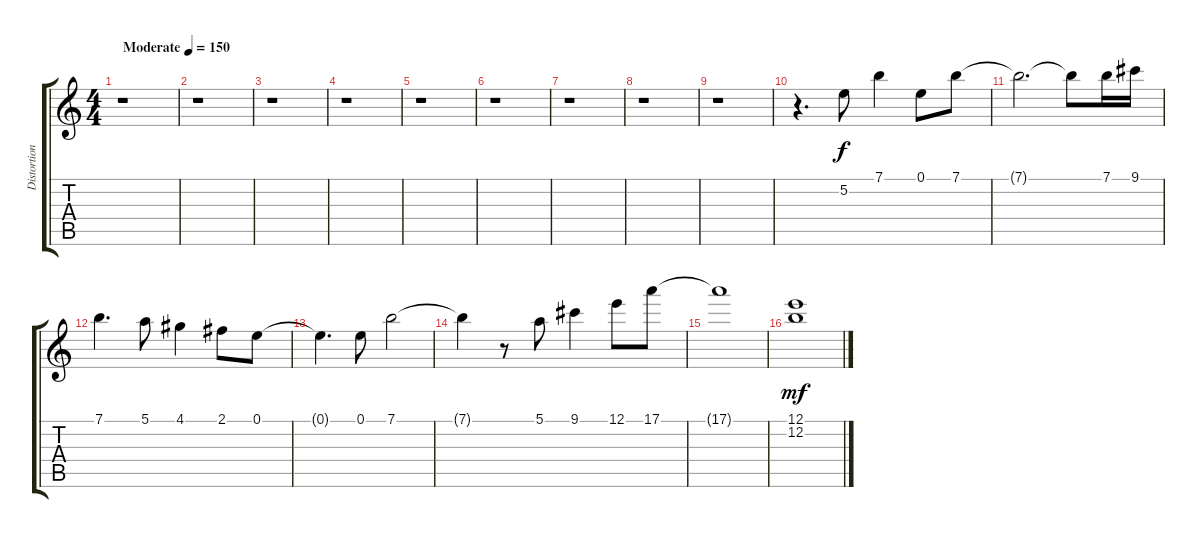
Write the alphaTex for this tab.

\track ("Distortion Guitar (melody)" "Distortion") {instrument distortionguitar}
\staff {score tabs}
\tuning (E4 B3 G3 D3 A2 E2) {hide}
\ts (4 4)
\tempo (150 "Moderate")
\clef g2
\ks c
r.1{dy f instrument distortionguitar} |
r.1 |
r.1 |
r.1 |
r.1 |
r.1 |
r.1 |
r.1 |
r.1 |
r.4{d} 5.2.8 7.1.4 0.1.8 7.1.8 |
7.1{t}.2{d} 7.1{t}.8 7.1.16 9.1.16 |
7.1.4{d} 5.1.8 4.1.4 2.1.8 0.1.8 |
0.1{t}.4{d} 0.1.8 7.1.2 |
7.1{t}.4 r.8 5.1.8 9.1.4 12.1.8 17.1.8 |
17.1{t}.1 |
(12.1 12.2).1{dy mf}
